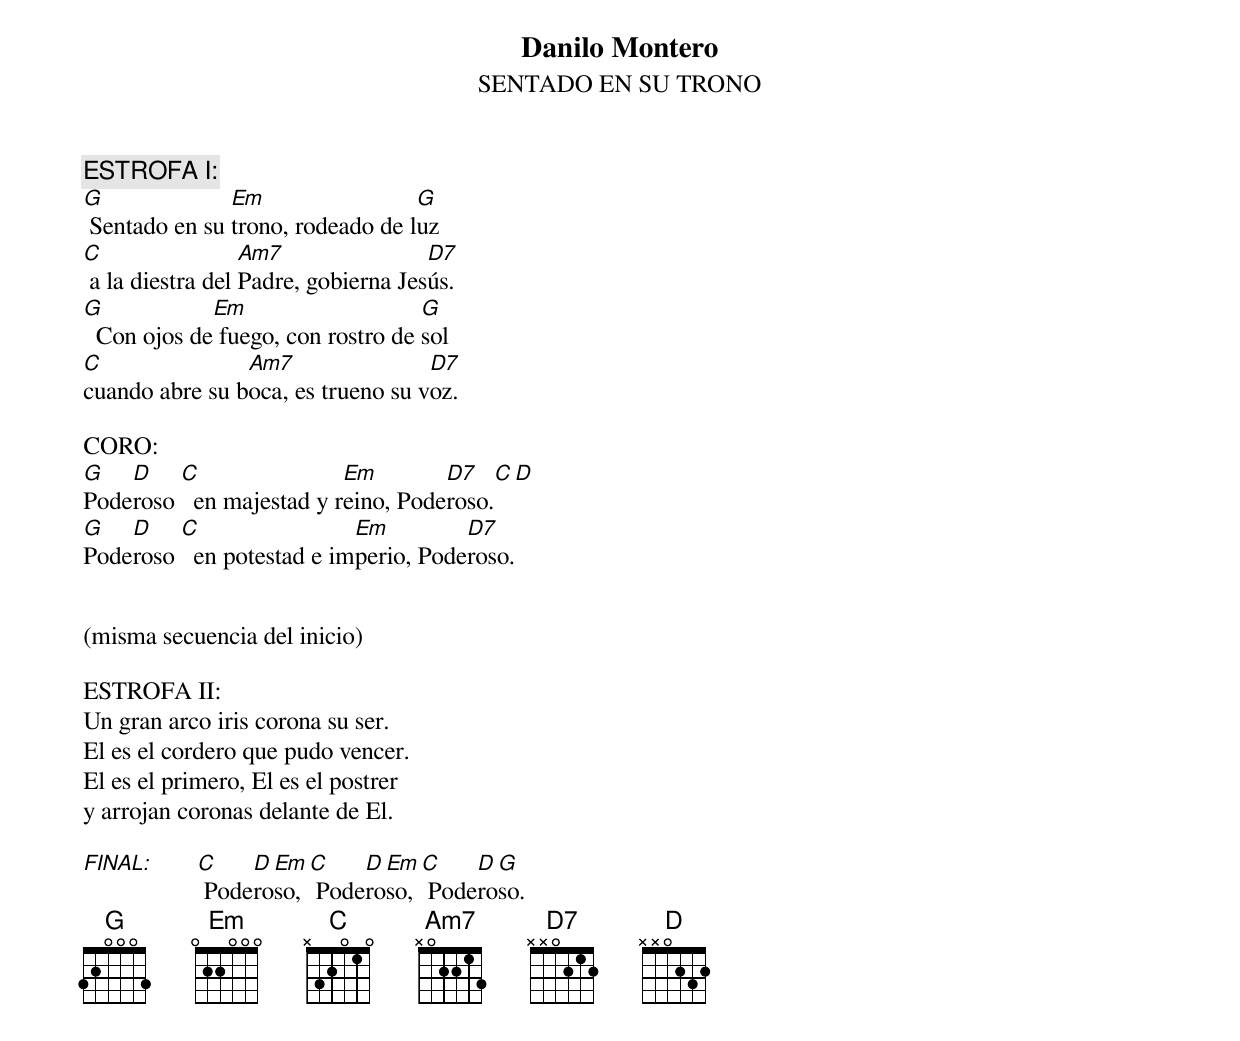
Danilo Montero
SENTADO EN SU TRONO

ESTROFA I:
G              Em                 G
 Sentado en su trono, rodeado de luz
C                 Am7                D7
 a la diestra del Padre, gobierna Jesús.
G            Em                    G
  Con ojos de fuego, con rostro de sol
C               Am7                D7
cuando abre su boca, es trueno su voz.

CORO:
G   D    C                Em        D7   C D
Poderoso   en majestad y reino, Poderoso.
G   D    C                 Em         D7
Poderoso   en potestad e imperio, Poderoso.


(misma secuencia del inicio)

ESTROFA II:
Un gran arco iris corona su ser.
El es el cordero que pudo vencer.
El es el primero, El es el postrer
y arrojan coronas delante de El.

FINAL: C    D Em  C    D Em  C    D G
        Poderoso,  Poderoso,  Poderoso.
